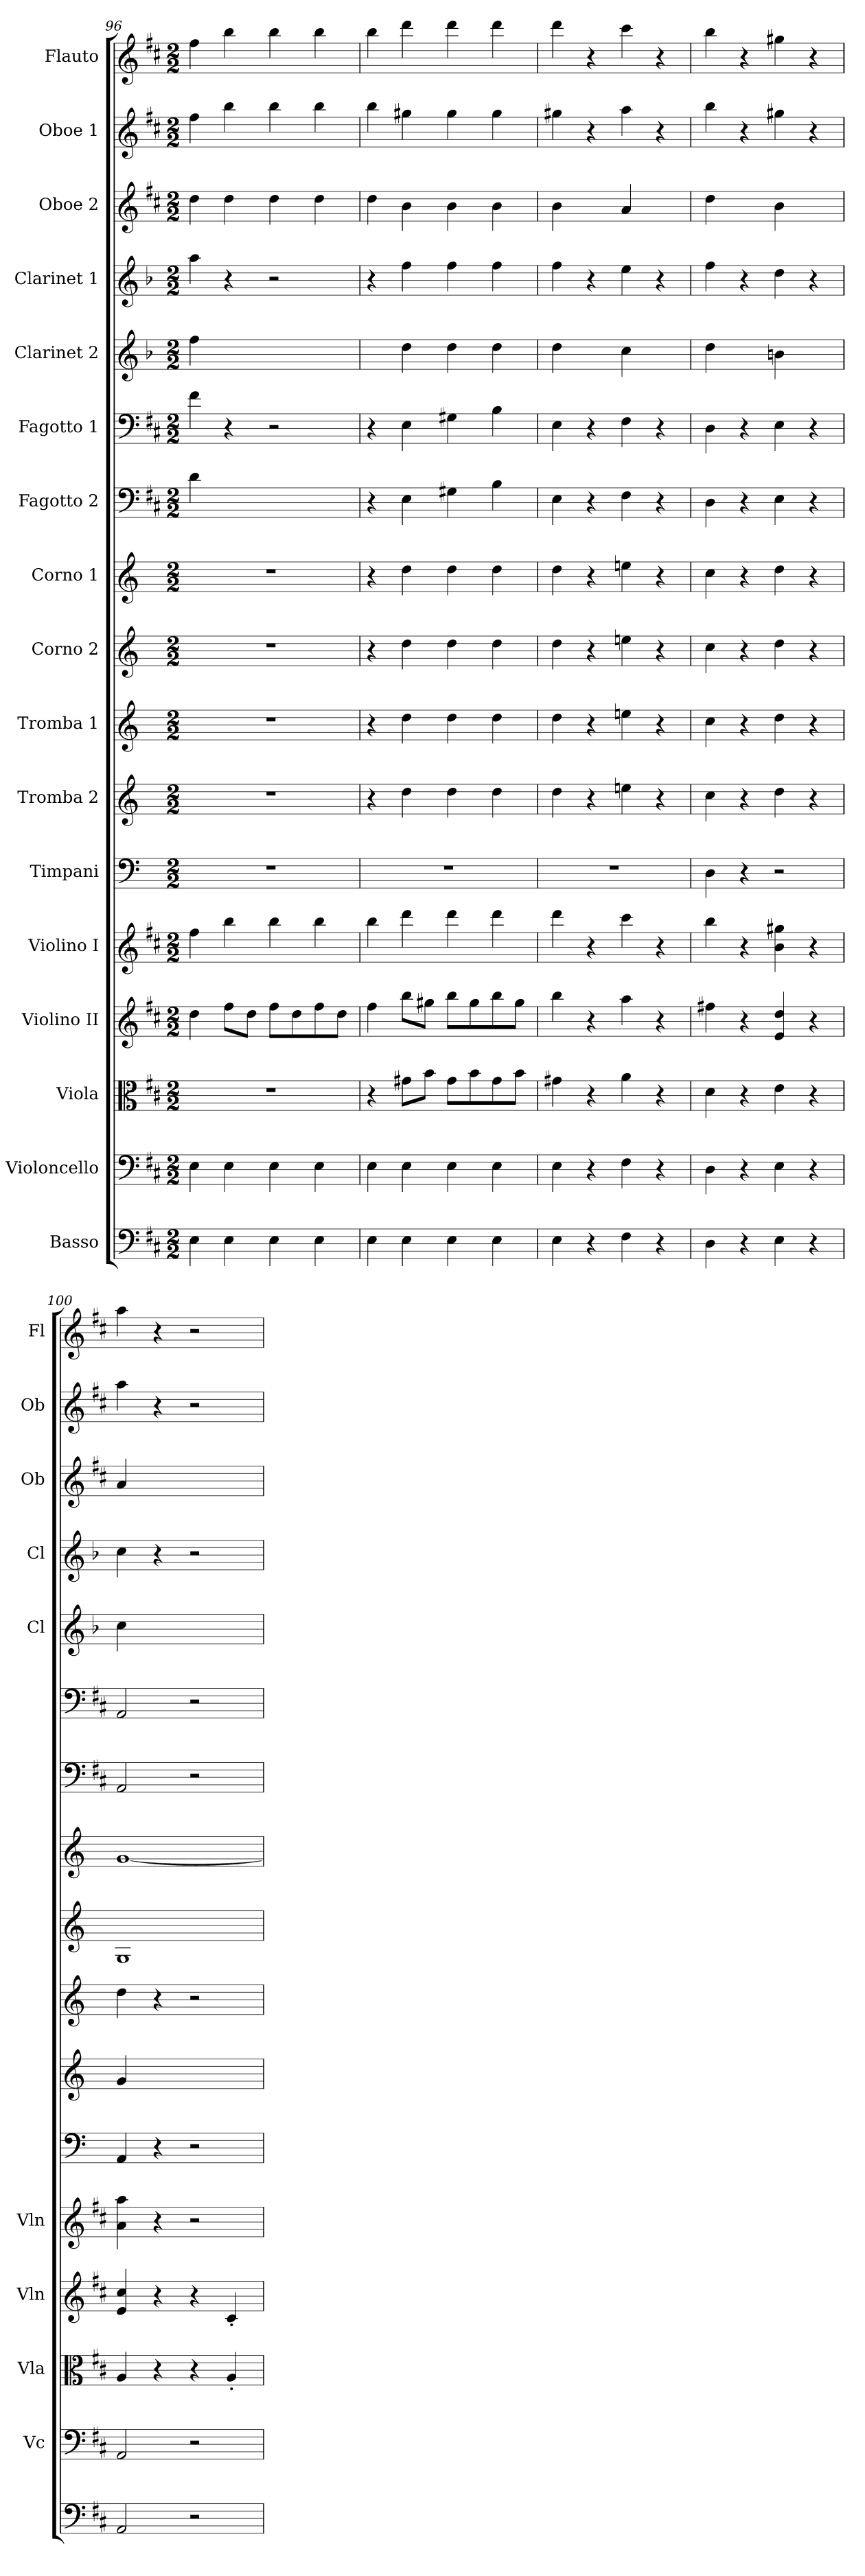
**kern	**kern	**kern	**kern	**kern	**kern	**kern	**kern	**kern	**kern	**kern	**kern	**kern	**kern	**kern	**kern	**kern
*part17	*part16	*part15	*part14	*part13	*part12	*part11	*part10	*part9	*part8	*part7	*part6	*part5	*part4	*part3	*part2	*part1
*staff17	*staff16	*staff15	*staff14	*staff13	*staff12	*staff11	*staff10	*staff9	*staff8	*staff7	*staff6	*staff5	*staff4	*staff3	*staff2	*staff1
*I"Basso	*I"Violoncello	*I"Viola	*I"Violino II	*I"Violino I	*I"Timpani	*I"Tromba 2	*I"Tromba 1	*I"Corno 2	*I"Corno 1	*I"Fagotto 2	*I"Fagotto 1	*I"Clarinet 2	*I"Clarinet 1	*I"Oboe 2	*I"Oboe 1	*I"Flauto
*	*I'Vc	*I'Vla	*I'Vln	*I'Vln	*	*	*	*	*	*	*	*I'Cl	*I'Cl	*I'Ob	*I'Ob	*I'Fl
*clefF4	*clefF4	*clefC3	*clefG2	*clefG2	*clefF4	*clefG2	*clefG2	*clefG2	*clefG2	*clefF4	*clefF4	*clefG2	*clefG2	*clefG2	*clefG2	*clefG2
*ITrd7c12	*	*	*	*	*	*ITrd-1c-2	*ITrd-1c-2	*ITrd6c10	*ITrd6c10	*	*	*ITrd2c3	*ITrd2c3	*	*	*
*k[f#c#]	*k[f#c#]	*k[f#c#]	*k[f#c#]	*k[f#c#]	*	*	*	*	*	*k[f#c#]	*k[f#c#]	*k[f#c#]	*k[f#c#]	*k[f#c#]	*k[f#c#]	*k[f#c#]
*M2/2	*M2/2	*M2/2	*M2/2	*M2/2	*M2/2	*M2/2	*M2/2	*M2/2	*M2/2	*M2/2	*M2/2	*M2/2	*M2/2	*M2/2	*M2/2	*M2/2
=96	=96	=96	=96	=96	=96	=96	=96	=96	=96	=96	=96	=96	=96	=96	=96	=96
4EE	4E	1r	4dd	4ff#	1r	1r	1r	1r	1r	4d	4f#	4dd	4ff#	4dd	4ff#	4ff#
4EE	4E	.	8ff#\L	4bb	.	.	.	.	.	4ryy	4r	4ryy	4r	4dd	4bb	4bb
.	.	.	8dd\J	.	.	.	.	.	.	.	.	.	.	.	.	.
4EE	4E	.	8ff#\L	4bb	.	.	.	.	.	2ryy	2r	2ryy	2r	4dd	4bb	4bb
.	.	.	8dd\	.	.	.	.	.	.	.	.	.	.	.	.	.
4EE	4E	.	8ff#\	4bb	.	.	.	.	.	.	.	.	.	4dd	4bb	4bb
.	.	.	8dd\J	.	.	.	.	.	.	.	.	.	.	.	.	.
=97	=97	=97	=97	=97	=97	=97	=97	=97	=97	=97	=97	=97	=97	=97	=97	=97
4EE	4E	4r	4ff#	4bb	1r	4r	4r	4r	4r	4r	4r	4ryy	4r	4dd	4bb	4bb
4EE	4E	8g#X\L	8bb\L	4ddd	.	4ee	4ee	4e	4e	4E	4E	4b	4dd	4b	4gg#X	4ddd
.	.	8b\J	8gg#X\J	.	.	.	.	.	.	.	.	.	.	.	.	.
4EE	4E	8g#\L	8bb\L	4ddd	.	4ee	4ee	4e	4e	4G#X	4G#X	4b	4dd	4b	4gg#	4ddd
.	.	8b\	8gg#\	.	.	.	.	.	.	.	.	.	.	.	.	.
4EE	4E	8g#\	8bb\	4ddd	.	4ee	4ee	4e	4e	4B	4B	4b	4dd	4b	4gg#	4ddd
.	.	8b\J	8gg#\J	.	.	.	.	.	.	.	.	.	.	.	.	.
=98	=98	=98	=98	=98	=98	=98	=98	=98	=98	=98	=98	=98	=98	=98	=98	=98
4EE	4E	4g#X	4bb	4ddd	1r	4ee	4ee	4e	4e	4E	4E	4b	4dd	4b	4gg#X	4ddd
4r	4r	4r	4r	4r	.	4r	4r	4r	4r	4r	4r	4ryy	4r	4ryy	4r	4r
4FF#	4F#	4a	4aa	4ccc#	.	4ff#X	4ff#X	4f#X	4f#X	4F#	4F#	4a	4cc#	4a	4aa	4ccc#
4r	4r	4r	4r	4r	.	4r	4r	4r	4r	4r	4r	4ryy	4r	4ryy	4r	4r
=99	=99	=99	=99	=99	=99	=99	=99	=99	=99	=99	=99	=99	=99	=99	=99	=99
4DD	4D	4d	4ff#X	4bb	4D	4dd	4dd	4d	4d	4D	4D	4b	4dd	4dd	4bb	4bb
4r	4r	4r	4r	4r	4r	4r	4r	4r	4r	4r	4r	4ryy	4r	4ryy	4r	4r
4EE	4E	4e	4e 4dd	4b 4gg#X	2r	4ee	4ee	4e	4e	4E	4E	4g#X	4b	4b	4gg#X	4gg#X
4r	4r	4r	4r	4r	.	4r	4r	4r	4r	4r	4r	4ryy	4r	4ryy	4r	4r
=100	=100	=100	=100	=100	=100	=100	=100	=100	=100	=100	=100	=100	=100	=100	=100	=100
2AAA	2AA	4A	4e 4cc#	4a 4aa	4AA	4a	4ee	1AA	[1A	2AA	2AA	4a	4a	4a	4aa	4aa
.	.	4r	4r	4r	4r	4ryy	4r	.	.	.	.	4ryy	4r	4ryy	4r	4r
2r	2r	4r	4r	2r	2r	2ryy	2r	.	.	2r	2r	2ryy	2r	2ryy	2r	2r
.	.	4A'	4c#'	.	.	.	.	.	.	.	.	.	.	.	.	.
=	=	=	=	=	=	=	=	=	=	=	=	=	=	=	=	=
*-	*-	*-	*-	*-	*-	*-	*-	*-	*-	*-	*-	*-	*-	*-	*-	*-
